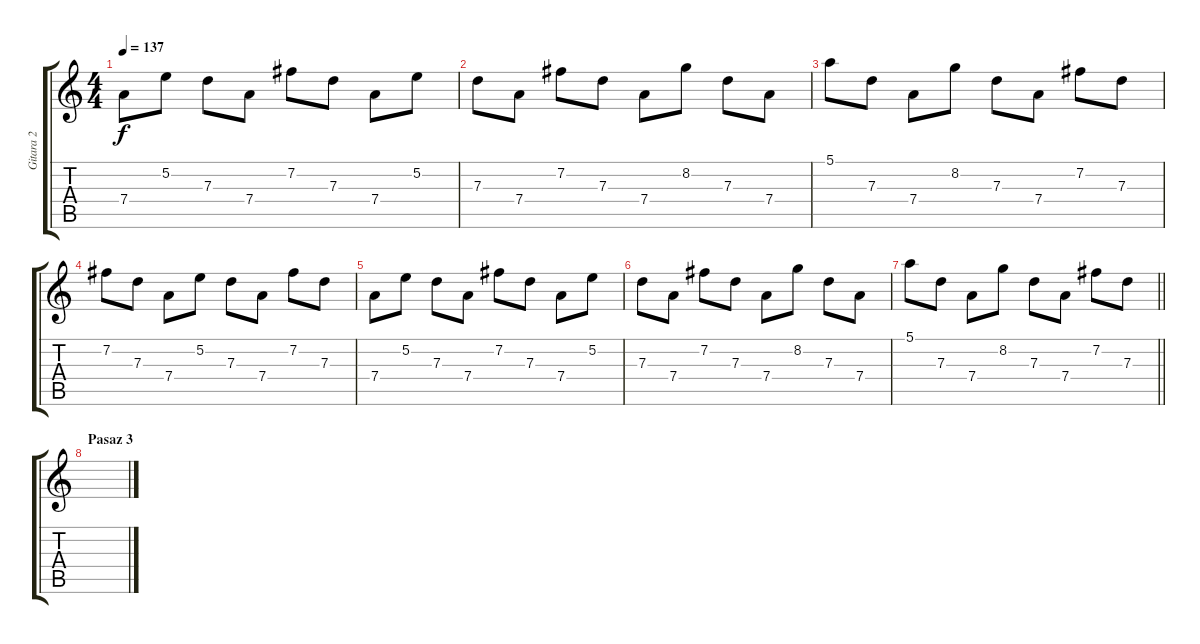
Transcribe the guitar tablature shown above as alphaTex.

\track ("Gitara 2" "Gitara 2") {instrument electricguitarclean}
\staff {score tabs}
\tuning (E4 B3 G3 D3 A2 E2) {hide}
\ts (4 4)
\tempo 137
\clef g2
\ks c
7.4.8{dy f} 5.2.8 7.3.8 7.4.8 7.2.8 7.3.8 7.4.8 5.2.8 |
7.3.8 7.4.8 7.2.8 7.3.8 7.4.8 8.2.8 7.3.8 7.4.8 |
5.1.8 7.3.8 7.4.8 8.2.8 7.3.8 7.4.8 7.2.8 7.3.8 |
7.2.8 7.3.8 7.4.8 5.2.8 7.3.8 7.4.8 7.2.8 7.3.8 |
7.4.8 5.2.8 7.3.8 7.4.8 7.2.8 7.3.8 7.4.8 5.2.8 |
7.3.8 7.4.8 7.2.8 7.3.8 7.4.8 8.2.8 7.3.8 7.4.8 |
\barLineRight lightlight
5.1.8 7.3.8 7.4.8 8.2.8 7.3.8 7.4.8 7.2.8 7.3.8 |
\section ("" "Pasaz 3")
